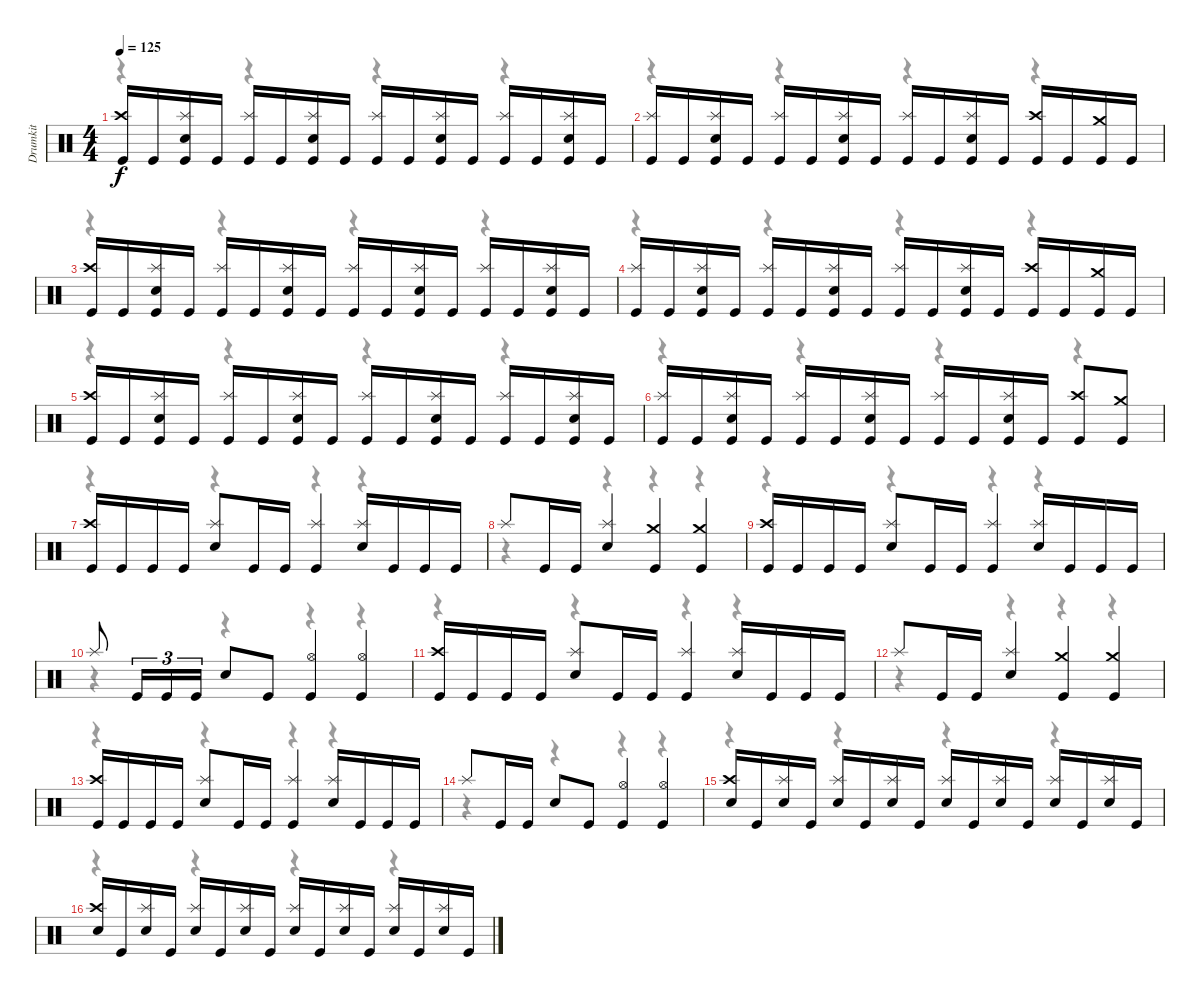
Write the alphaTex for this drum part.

\track ("Drumkit" "Drumkit") {instrument percussion}
\staff {score}
\articulation defaults
\voice
\ts (4 4)
\tempo 125
\clef neutral
\ks c
("Crash high (hit)" "Kick (hit)").16{dy f} "Kick (hit)".16 ("Splash (hit)" "Snare (hit) 2" "Kick (hit)").16 "Kick (hit)".16 ("Splash (hit)" "Kick (hit)").16 "Kick (hit)".16 ("Splash (hit)" "Snare (hit) 2" "Kick (hit)").16 "Kick (hit)".16 ("Splash (hit)" "Kick (hit)").16 "Kick (hit)".16 ("Splash (hit)" "Snare (hit) 2" "Kick (hit)").16 "Kick (hit)".16 ("Splash (hit)" "Kick (hit)").16 "Kick (hit)".16 ("Splash (hit)" "Snare (hit) 2" "Kick (hit)").16 "Kick (hit)".16 |
("Splash (hit)" "Kick (hit)").16 "Kick (hit)".16 ("Splash (hit)" "Snare (hit) 2" "Kick (hit)").16 "Kick (hit)".16 ("Splash (hit)" "Kick (hit)").16 "Kick (hit)".16 ("Splash (hit)" "Snare (hit) 2" "Kick (hit)").16 "Kick (hit)".16 ("Splash (hit)" "Kick (hit)").16 "Kick (hit)".16 ("Splash (hit)" "Snare (hit) 2" "Kick (hit)").16 "Kick (hit)".16 ("Crash high (hit)" "Kick (hit)").16 "Kick (hit)".16 ("Crash medium (hit)" "Kick (hit)").16 "Kick (hit)".16 |
("Crash high (hit)" "Kick (hit)").16 "Kick (hit)".16 ("Splash (hit)" "Snare (hit) 2" "Kick (hit)").16 "Kick (hit)".16 ("Splash (hit)" "Kick (hit)").16 "Kick (hit)".16 ("Splash (hit)" "Snare (hit) 2" "Kick (hit)").16 "Kick (hit)".16 ("Splash (hit)" "Kick (hit)").16 "Kick (hit)".16 ("Splash (hit)" "Snare (hit) 2" "Kick (hit)").16 "Kick (hit)".16 ("Splash (hit)" "Kick (hit)").16 "Kick (hit)".16 ("Splash (hit)" "Snare (hit) 2" "Kick (hit)").16 "Kick (hit)".16 |
("Splash (hit)" "Kick (hit)").16 "Kick (hit)".16 ("Splash (hit)" "Snare (hit) 2" "Kick (hit)").16 "Kick (hit)".16 ("Splash (hit)" "Kick (hit)").16 "Kick (hit)".16 ("Splash (hit)" "Snare (hit) 2" "Kick (hit)").16 "Kick (hit)".16 ("Splash (hit)" "Kick (hit)").16 "Kick (hit)".16 ("Splash (hit)" "Snare (hit) 2" "Kick (hit)").16 "Kick (hit)".16 ("Crash high (hit)" "Kick (hit)").16 "Kick (hit)".16 ("Crash medium (hit)" "Kick (hit)").16 "Kick (hit)".16 |
("Crash high (hit)" "Kick (hit)").16 "Kick (hit)".16 ("Splash (hit)" "Snare (hit) 2" "Kick (hit)").16 "Kick (hit)".16 ("Splash (hit)" "Kick (hit)").16 "Kick (hit)".16 ("Splash (hit)" "Snare (hit) 2" "Kick (hit)").16 "Kick (hit)".16 ("Splash (hit)" "Kick (hit)").16 "Kick (hit)".16 ("Splash (hit)" "Snare (hit) 2" "Kick (hit)").16 "Kick (hit)".16 ("Splash (hit)" "Kick (hit)").16 "Kick (hit)".16 ("Splash (hit)" "Snare (hit) 2" "Kick (hit)").16 "Kick (hit)".16 |
("Splash (hit)" "Kick (hit)").16 "Kick (hit)".16 ("Splash (hit)" "Snare (hit) 2" "Kick (hit)").16 "Kick (hit)".16 ("Splash (hit)" "Kick (hit)").16 "Kick (hit)".16 ("Splash (hit)" "Snare (hit) 2" "Kick (hit)").16 "Kick (hit)".16 ("Splash (hit)" "Kick (hit)").16 "Kick (hit)".16 ("Splash (hit)" "Snare (hit) 2" "Kick (hit)").16 "Kick (hit)".16 ("Crash high (hit)" "Kick (hit)").8 ("Crash medium (hit)" "Kick (hit)").8 |
("Crash high (hit)" "Kick (hit)").16 "Kick (hit)".16 "Kick (hit)".16 "Kick (hit)".16 ("Splash (hit)" "Snare (hit) 2").8 "Kick (hit)".16 "Kick (hit)".16 ("Splash (hit)" "Kick (hit)").4 ("Splash (hit)" "Snare (hit) 2").16 "Kick (hit)".16 "Kick (hit)".16 "Kick (hit)".16 |
"Splash (hit)".8 "Kick (hit)".16 "Kick (hit)".16 ("Splash (hit)" "Snare (hit) 2").4 ("Crash medium (hit)" "Kick (hit)").4 ("Crash medium (hit)" "Kick (hit)").4 |
("Crash high (hit)" "Kick (hit)").16 "Kick (hit)".16 "Kick (hit)".16 "Kick (hit)".16 ("Splash (hit)" "Snare (hit) 2").8 "Kick (hit)".16 "Kick (hit)".16 ("Splash (hit)" "Kick (hit)").4 ("Splash (hit)" "Snare (hit) 2").16 "Kick (hit)".16 "Kick (hit)".16 "Kick (hit)".16 |
"Splash (hit)".8 "Kick (hit)".16{tu (3 2)} "Kick (hit)".16{tu (3 2)} "Kick (hit)".16{tu (3 2)} "Snare (hit) 2".8 "Kick (hit)".8 ("Hi-Hat (open)" "Kick (hit)").4 ("Hi-Hat (open)" "Kick (hit)").4 |
("Crash high (hit)" "Kick (hit)").16 "Kick (hit)".16 "Kick (hit)".16 "Kick (hit)".16 ("Splash (hit)" "Snare (hit) 2").8 "Kick (hit)".16 "Kick (hit)".16 ("Splash (hit)" "Kick (hit)").4 ("Splash (hit)" "Snare (hit) 2").16 "Kick (hit)".16 "Kick (hit)".16 "Kick (hit)".16 |
"Splash (hit)".8 "Kick (hit)".16 "Kick (hit)".16 ("Splash (hit)" "Snare (hit) 2").4 ("Crash medium (hit)" "Kick (hit)").4 ("Crash medium (hit)" "Kick (hit)").4 |
("Crash high (hit)" "Kick (hit)").16 "Kick (hit)".16 "Kick (hit)".16 "Kick (hit)".16 ("Splash (hit)" "Snare (hit) 2").8 "Kick (hit)".16 "Kick (hit)".16 ("Splash (hit)" "Kick (hit)").4 ("Splash (hit)" "Snare (hit) 2").16 "Kick (hit)".16 "Kick (hit)".16 "Kick (hit)".16 |
"Splash (hit)".8 "Kick (hit)".16 "Kick (hit)".16 "Snare (hit) 2".8 "Kick (hit)".8 ("Hi-Hat (open)" "Kick (hit)").4 ("Hi-Hat (open)" "Kick (hit)").4 |
("Crash high (hit)" "Snare (hit) 2").16 "Kick (hit)".16 ("Splash (hit)" "Snare (hit) 2").16 "Kick (hit)".16 ("Splash (hit)" "Snare (hit) 2").16 "Kick (hit)".16 ("Splash (hit)" "Snare (hit) 2").16 "Kick (hit)".16 ("Splash (hit)" "Snare (hit) 2").16 "Kick (hit)".16 ("Splash (hit)" "Snare (hit) 2").16 "Kick (hit)".16 ("Splash (hit)" "Snare (hit) 2").16 "Kick (hit)".16 ("Splash (hit)" "Snare (hit) 2").16 "Kick (hit)".16 |
("Crash high (hit)" "Snare (hit) 2").16 "Kick (hit)".16 ("Splash (hit)" "Snare (hit) 2").16 "Kick (hit)".16 ("Splash (hit)" "Snare (hit) 2").16 "Kick (hit)".16 ("Splash (hit)" "Snare (hit) 2").16 "Kick (hit)".16 ("Splash (hit)" "Snare (hit) 2").16 "Kick (hit)".16 ("Splash (hit)" "Snare (hit) 2").16 "Kick (hit)".16 ("Splash (hit)" "Snare (hit) 2").16 "Kick (hit)".16 ("Splash (hit)" "Snare (hit) 2").16 "Kick (hit)".16
\voice
\clef neutral
\ottava regular
\simile none
\ks c
r.4{dy f} r.4 r.4 r.4 |
r.4 r.4 r.4 r.4 |
r.4 r.4 r.4 r.4 |
r.4 r.4 r.4 r.4 |
r.4 r.4 r.4 r.4 |
r.4 r.4 r.4 r.4 |
r.4 r.4 r.4 r.4 |
r.4 r.4 r.4 r.4 |
r.4 r.4 r.4 r.4 |
r.4 r.4 r.4 r.4 |
r.4 r.4 r.4 r.4 |
r.4 r.4 r.4 r.4 |
r.4 r.4 r.4 r.4 |
r.4 r.4 r.4 r.4 |
r.4 r.4 r.4 r.4 |
r.4 r.4 r.4 r.4
